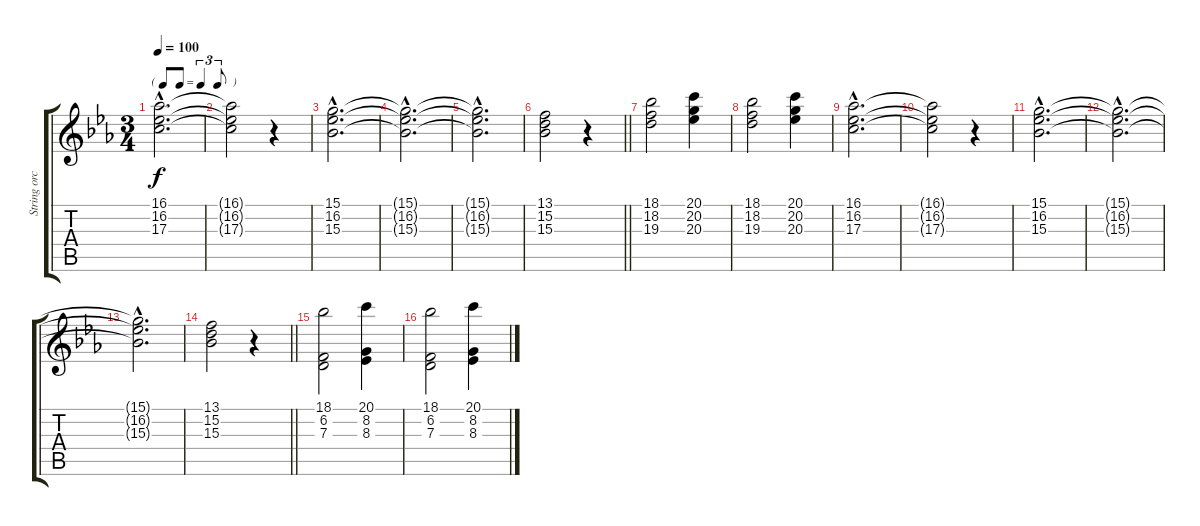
\track ("String orchestra" "String orc") {instrument stringensemble1}
\staff {score tabs}
\tuning (E4 B3 G3 D3 A2 E2) {hide}
\ts (3 4)
\tf triplet8th
\tempo 100
\clef g2
\ks eb
(16.1{hac} 16.2{hac} 17.3{hac}).2{d dy f} |
(16.1{t} 16.2{t} 17.3{t}).2 r.4 |
(15.1{hac} 16.2{hac} 15.3{hac}).2{d} |
(15.1{hac t} 16.2{hac t} 15.3{hac t}).2{d} |
(15.1{hac t} 16.2{hac t} 15.3{hac t}).2{d} |
\barLineRight lightlight
(13.1 15.2 15.3).2 r.4 |
(18.1 18.2 19.3).2 (20.1 20.2 20.3).4 |
(18.1 18.2 19.3).2 (20.1 20.2 20.3).4 |
(16.1{hac} 16.2{hac} 17.3{hac}).2{d} |
(16.1{t} 16.2{t} 17.3{t}).2 r.4 |
(15.1{hac} 16.2{hac} 15.3{hac}).2{d} |
(15.1{hac t} 16.2{hac t} 15.3{hac t}).2{d} |
(15.1{hac t} 16.2{hac t} 15.3{hac t}).2{d} |
\barLineRight lightlight
(13.1 15.2 15.3).2 r.4 |
(18.1 6.2 7.3).2 (20.1 8.2 8.3).4 |
(18.1 6.2 7.3).2 (20.1 8.2 8.3).4
